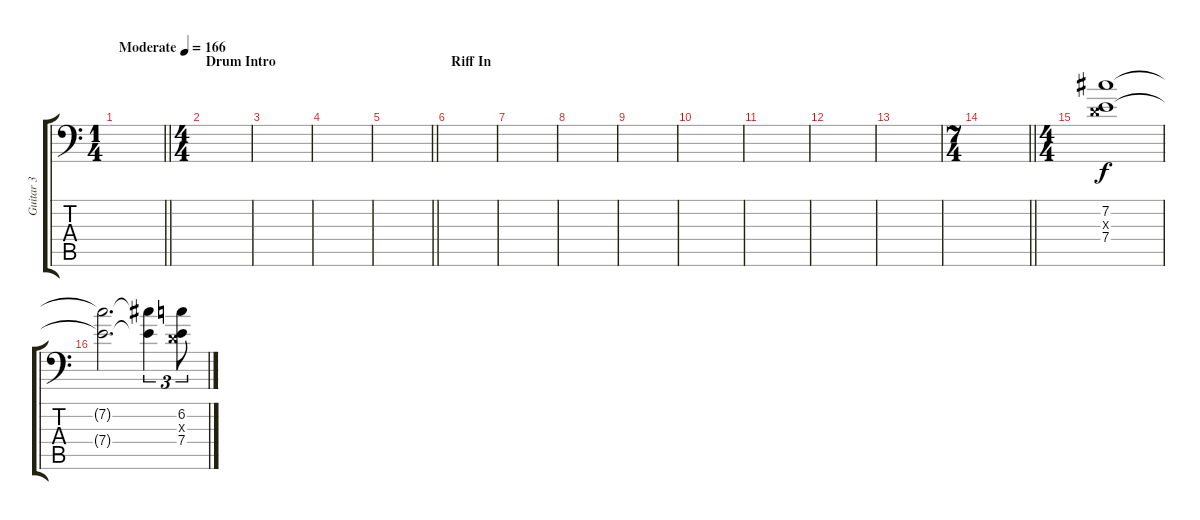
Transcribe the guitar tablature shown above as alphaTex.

\track ("Guitar 3" "Guitar 3") {instrument overdrivenguitar}
\staff {score tabs}
\tuning (B3 Gb3 D3 A2 E2 A1) {hide}
\ts (1 4)
\tempo (166 "Moderate")
\clef f4
\barLineRight lightlight
\ks c
|
\ts (4 4)
\section ("" "Drum Intro")
|
|
|
\barLineRight lightlight
|
\section ("" "Riff In")
|
|
|
|
|
|
|
|
\ts (7 4)
\barLineRight lightlight
|
\ts (4 4)
\section ("" "")
(7.2 0.3{x} 7.4).1 |
(7.2{t} 7.4{t}).2{d} (7.2{t} 7.4{t}).4{tu (3 2)} (6.2 0.3{x} 7.4).8{tu (3 2)}
